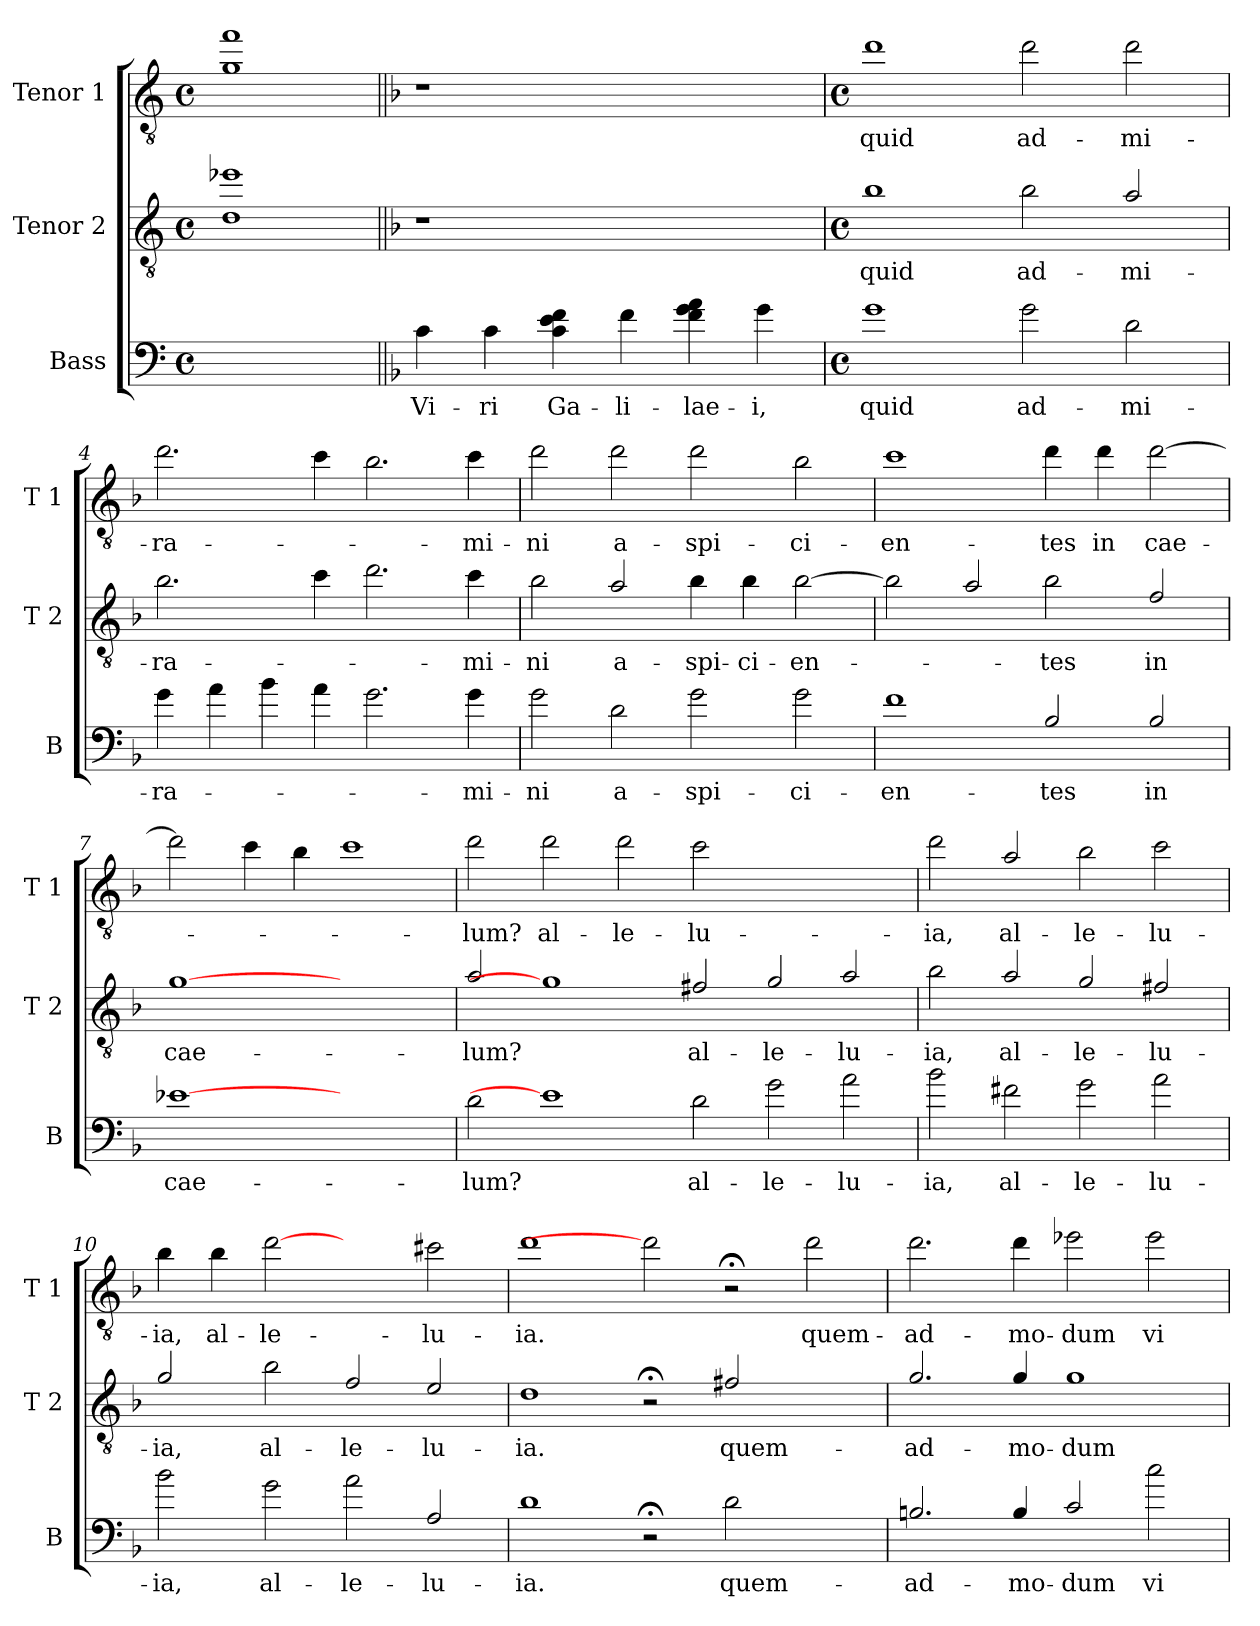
**kern	**text	**kern	**text	**kern	**text
*part3	*part3	*part2	*part2	*part1	*part1
*staff3	*staff3	*staff2	*staff2	*staff1	*staff1
*I"Bass	*	*I"Tenor 2	*	*I"Tenor 1	*
*I'B	*	*I'T 2	*	*I'T 1	*
*clefF4	*	*clefGv2	*	*clefGv2	*
*ITrd7c12	*	*ITrd7c12	*	*ITrd7c12	*
*k[]	*	*k[]	*	*k[]	*
*C:	*	*C:	*	*C:	*
*M4/4	*	*M4/4	*	*M4/4	*
*met(c)	*	*met(c)	*	*met(c)	*
=1	=1	=1	=1	=1	=1
1GGyy 1cyy	.	1D 1e-X	.	1G 1f	.
!!LO:LB:g=z
=2||	=2||	=2||	=2||	=2||	=2||
*k[b-]	*	*k[b-]	*	*k[b-]	*
*F:	*	*F:	*	*F:	*
!	!LO:LY:b	!	!	!	!
4C	Vi-	1r	.	1r	.
!	!LO:LY:b	!	!	!	!
4C	-ri	.	.	.	.
!	!LO:LY:b	!	!	!	!
4C 4E 4F	Ga-	.	.	.	.
!	!LO:LY:b	!	!	!	!
4F	-li-	.	.	.	.
!	!LO:LY:b	!	!	!	!
4F 4G 4A	-lae-	2ryy	.	2ryy	.
!	!LO:LY:b	!	!	!	!
4G	-i,	.	.	.	.
!!LO:LB:g=z
=3	=3	=3	=3	=3	=3
*M4/4	*	*M4/4	*	*M4/4	*
*met(c)	*	*met(c)	*	*met(c)	*
!	!LO:LY:b	!	!LO:LY:b	!	!LO:LY:b
1G	quid	1B-	quid	1d	quid
!	!LO:LY:b	!	!LO:LY:b	!	!LO:LY:b
2G\	ad-	2B-\	ad-	2d\	ad-
!	!LO:LY:b	!	!LO:LY:b	!	!LO:LY:b
2D\	-mi-	2A/	-mi-	2d\	-mi-
=4	=4	=4	=4	=4	=4
!	!LO:LY:b	!	!LO:LY:b	!	!LO:LY:b
4G\	-ra-	2.B-\	-ra-	2.d\	-ra-
4A\	.	.	.	.	.
4B-\	.	.	.	.	.
4A\	.	4c\	.	4c\	.
2.G\	.	2.d\	.	2.B-\	.
!	!LO:LY:b	!	!LO:LY:b	!	!LO:LY:b
4G\	-mi-	4c\	-mi-	4c\	-mi-
=5	=5	=5	=5	=5	=5
!	!LO:LY:b	!	!LO:LY:b	!	!LO:LY:b
2G\	-ni	2B-\	-ni	2d\	-ni
!	!LO:LY:b	!	!LO:LY:b	!	!LO:LY:b
2D\	a-	2A/	a-	2d\	a-
!	!LO:LY:b	!	!LO:LY:b	!	!LO:LY:b
2G\	-spi-	4B-\	-spi-	2d\	-spi-
!	!	!	!LO:LY:b	!	!
.	.	4B-\	-ci-	.	.
!	!LO:LY:b	!	!LO:LY:b	!	!LO:LY:b
2G\	-ci-	[2B-\	-en-	2B-\	-ci-
=6	=6	=6	=6	=6	=6
!	!LO:LY:b	!	!	!	!LO:LY:b
1F	-en-	2B-\]	.	1c	-en-
.	.	2A/	.	.	.
!	!LO:LY:b	!	!LO:LY:b	!	!LO:LY:b
2BB-/	-tes	2B-\	-tes	4d\	-tes
!	!	!	!	!	!LO:LY:b
.	.	.	.	4d\	in
!	!LO:LY:b	!	!LO:LY:b	!	!LO:LY:b
2BB-/	in	2F/	in	[2d\	cae-
=7	=7	=7	=7	=7	=7
!	!LO:LY:b	!	!LO:LY:b	!	!
[1E-X	cae-	[1G	cae-	2d\]	.
.	.	.	.	4c\	.
.	.	.	.	4B-\	.
1ryy	.	1ryy	.	1c	.
!!LO:LB:g=z
=8	=8	=8	=8	=8	=8
!	!LO:LY:b	!	!LO:LY:b	!	!LO:LY:b
2D\	-lum?	2A/	-lum?	2d\	-lum?
!	!	!	!	!	!LO:LY:b
1E-]	.	1G]	.	2d\	al-
!	!	!	!	!	!LO:LY:b
.	.	.	.	2d\	-le-
!	!LO:LY:b	!	!LO:LY:b	!	!LO:LY:b
2D\	al-	2F#X/	al-	2c\	-lu-
!	!LO:LY:b	!	!LO:LY:b	!	!
2G\	-le-	2G/	-le-	1ryy	.
!	!LO:LY:b	!	!LO:LY:b	!	!
2A\	-lu-	2A/	-lu-	.	.
=9	=9	=9	=9	=9	=9
!	!LO:LY:b	!	!LO:LY:b	!	!LO:LY:b
2B-\	-ia,	2B-\	-ia,	2d\	-ia,
!	!LO:LY:b	!	!LO:LY:b	!	!LO:LY:b
2F#X\	al-	2A/	al-	2A/	al-
!	!LO:LY:b	!	!LO:LY:b	!	!LO:LY:b
2G\	-le-	2G/	-le-	2B-\	-le-
!	!LO:LY:b	!	!LO:LY:b	!	!LO:LY:b
2A\	-lu-	2F#X/	-lu-	2c\	-lu-
=10	=10	=10	=10	=10	=10
!	!LO:LY:b	!	!LO:LY:b	!	!LO:LY:b
2B-\	-ia,	2G/	-ia,	4B-\	-ia,
!	!	!	!	!	!LO:LY:b
.	.	.	.	4B-\	al-
!	!LO:LY:b	!	!LO:LY:b	!	!LO:LY:b
2G\	al-	2B-\	al-	[2d	-le-
!	!LO:LY:b	!	!LO:LY:b	!	!
2A\	-le-	2F/	-le-	2ryy	.
!	!LO:LY:b	!	!LO:LY:b	!	!LO:LY:b
2AA/	-lu-	2E/	-lu-	2c#X\	-lu-
=11	=11	=11	=11	=11	=11
!	!LO:LY:b	!	!LO:LY:b	!	!LO:LY:b
1D	-ia.	1D	-ia.	1d	-ia.
2r;<	.	2r;<	.	2d]	.
!	!LO:LY:b	!	!LO:LY:b	!	!
2D\	quem-	2F#X/	quem-	2r;<	.
!	!	!	!	!	!LO:LY:b
2ryy	.	2ryy	.	2d\	quem-
!!LO:LB:g=z
=12	=12	=12	=12	=12	=12
!	!LO:LY:b	!	!LO:LY:b	!	!LO:LY:b
2.BBn/	-ad-	2.G/	-ad-	2.d\	-ad-
!	!LO:LY:b	!	!LO:LY:b	!	!LO:LY:b
4BB/	-mo-	4G/	-mo-	4d\	-mo-
!	!LO:LY:b	!	!LO:LY:b	!	!LO:LY:b
2C/	-dum	1G	-dum	2e-X\	-dum
!	!LO:LY:b	!	!	!	!LO:LY:b
2c\	vi-	.	.	2e-\	vi-
=	=	=	=	=	=
*-	*-	*-	*-	*-	*-
